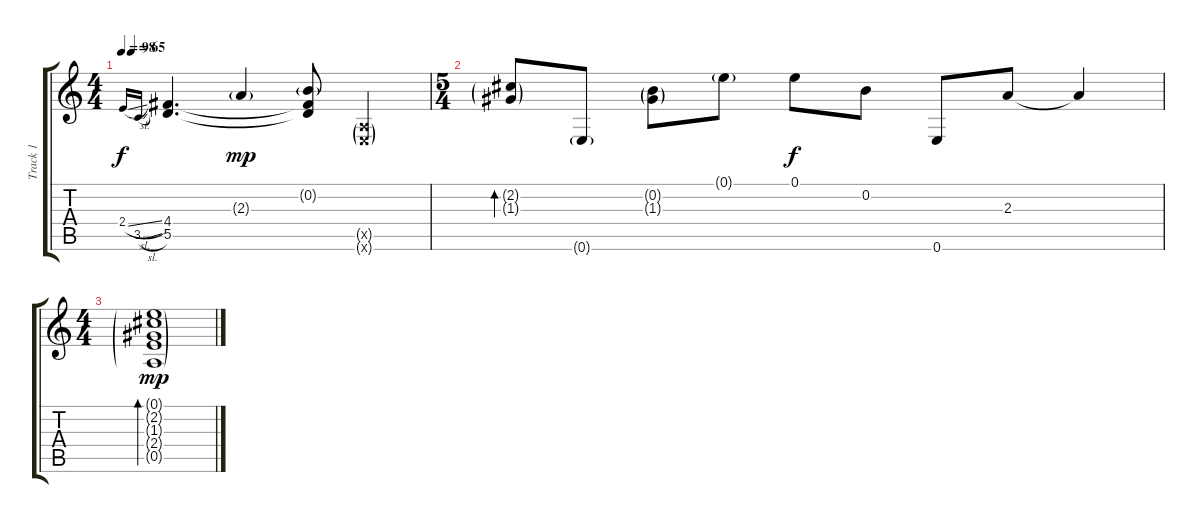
\track ("Track 1" "Track 1") {instrument acousticguitarsteel}
\staff {score tabs}
\tuning (E4 B3 G3 D3 A2 E2) {hide}
\ts (4 4)
\tempo 98
\tempo (65 0.03125)
\clef g2
\ks c
2.4{sl}.16{gr onbeat dy f} 3.5{sl}.16{gr onbeat} (4.4 5.5).4{d} 2.3{g}.4{dy mp} (0.2{g} 4.4{t} 5.5{t}).8 (0.5{g x} 0.6{g x}).4 |
\ts (5 4)
(2.2{g} 1.3{g}).8{bd 120} 0.6{g}.8 (0.2{g} 1.3{g}).8 0.1{g}.8 0.1.8{dy f} 0.2.8 0.6.8 2.3.8 2.3{t}.4 |
\ts (4 4)
(0.1{g} 2.2{g} 1.3{g} 2.4{g} 0.5{g}).1{bd 480 dy mp}
